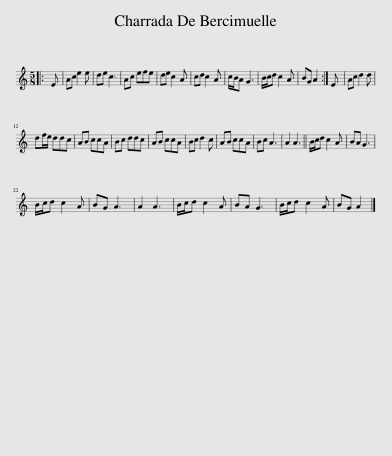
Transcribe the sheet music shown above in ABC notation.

X:1
L:1/8
M:5/8
I:linebreak $
K:C
V:1 treble
V:1
|: E | Ac e2 e | de c3 | Ac efe | de c2 A | %5
 cd c2 A | c/B/A G3 | B/c/d c2 A | BG A2 :| E | %10
 Ac d2 d |$ df/e/ ddc | AB ccA | Bc ddc | AB ccA | %15
 Bc d2 c | AB ccA | Bc A3 | A2 A3 || B/c/d c2 A | %20
 BA G3 |$ B/c/d c2 A | BG A3 | A2 A3 | B/c/d c2 A | %25
 BA G3 | B/c/d c2 A | BG A2 |] %28
